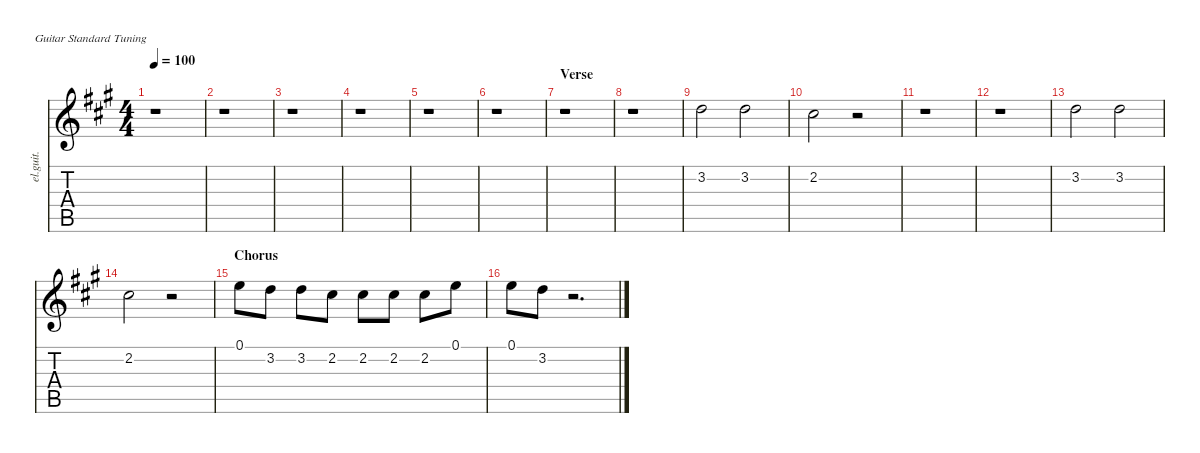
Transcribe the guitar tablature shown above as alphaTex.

\defaultSystemsLayout 4
\hideDynamics
\bracketExtendMode nobrackets
\otherSystemsTrackNameOrientation horizontal
\track ("George" "el.guit.") {instrument electricguitarclean}
\staff {score tabs}
\tuning (E4 B3 G3 D3 A2 E2)
\ts (4 4)
\tempo 100
\clef g2
\ks a
r.1{dy f} |
r.1 |
r.1 |
r.1 |
r.1 |
r.1 |
\section ("" "Verse")
r.1 |
r.1 |
3.2{acc forcenatural}.2 3.2{acc forcenatural}.2 |
2.2{acc #}.2 r.2 |
r.1 |
r.1 |
3.2{acc forcenatural}.2 3.2{acc forcenatural}.2 |
2.2{acc #}.2 r.2 |
\section ("" "Chorus")
0.1{acc forcenatural}.8 3.2{acc forcenatural}.8 3.2{acc forcenatural}.8 2.2{acc #}.8 2.2{acc #}.8 2.2{acc #}.8 2.2{acc #}.8 0.1{acc forcenatural}.8 |
0.1{acc forcenatural}.8 3.2{acc forcenatural}.8 r.2{d}
